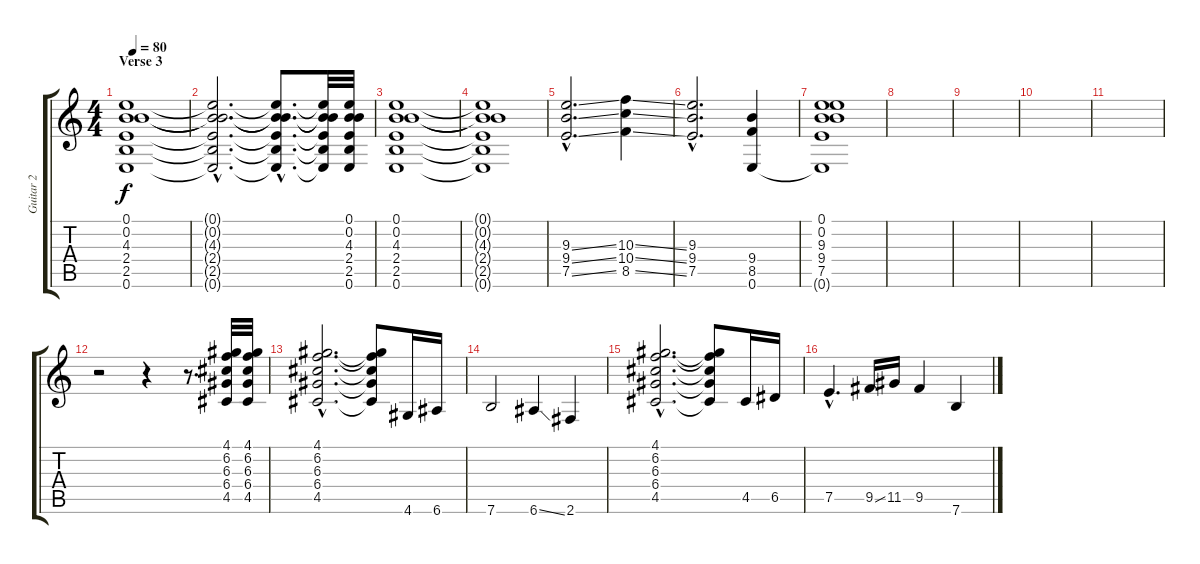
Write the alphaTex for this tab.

\track ("Guitar 2" "Guitar 2") {instrument overdrivenguitar}
\staff {score tabs}
\tuning (E4 B3 G3 D3 A2 E2) {hide}
\ts (4 4)
\section ("" "Verse 3")
\tempo 80
\clef g2
\ks c
(0.1 0.2 4.3 2.4 2.5 0.6).1{dy f} |
(0.1{hac t} 0.2{hac t} 4.3{hac t} 2.4{hac t} 2.5{hac t} 0.6{hac t}).2{d} (0.1{hac t} 0.2{hac t} 4.3{hac t} 2.4{hac t} 2.5{hac t} 0.6{hac t}).8{d} (0.1{t} 0.2{t} 4.3{t} 2.4{t} 2.5{t} 0.6{t}).32 (0.1 0.2 4.3 2.4 2.5 0.6).32 |
(0.1 0.2 4.3 2.4 2.5 0.6).1{volume 5} |
(0.1{t} 0.2{t} 4.3{t} 2.4{t} 2.5{t} 0.6{t}).1 |
(9.3{ss hac} 9.4{ss hac} 7.5{ss hac}).2{d} (10.3{ss} 10.4{ss} 8.5{ss}).4 |
(9.3{hac} 9.4{hac} 7.5{hac}).2{d} (9.4 8.5 0.6).4 |
(0.1 0.2 9.3 9.4 7.5 0.6{t}).1 |
|
|
|
|
r.2 r.4 r.8{d} (4.1 6.2 6.3 6.4 4.5).32{volume 3} (4.1 6.2 6.3 6.4 4.5).32 |
(4.1{hac} 6.2{hac} 6.3{hac} 6.4{hac} 4.5{hac}).2{d} (4.1{t} 6.2{t} 6.3{t} 6.4{t} 4.5{t}).8 4.6.16 6.6.16 |
7.6.2 6.6{ss}.4 2.6.4 |
(4.1{hac} 6.2{hac} 6.3{hac} 6.4{hac} 4.5{hac}).2{d} (4.1{t} 6.2{t} 6.3{t} 6.4{t} 4.5{t}).8 4.5.16 6.5.16 |
7.5{hac}.4{d} 9.5{ss}.16 11.5.16 9.5.4 7.6.4
